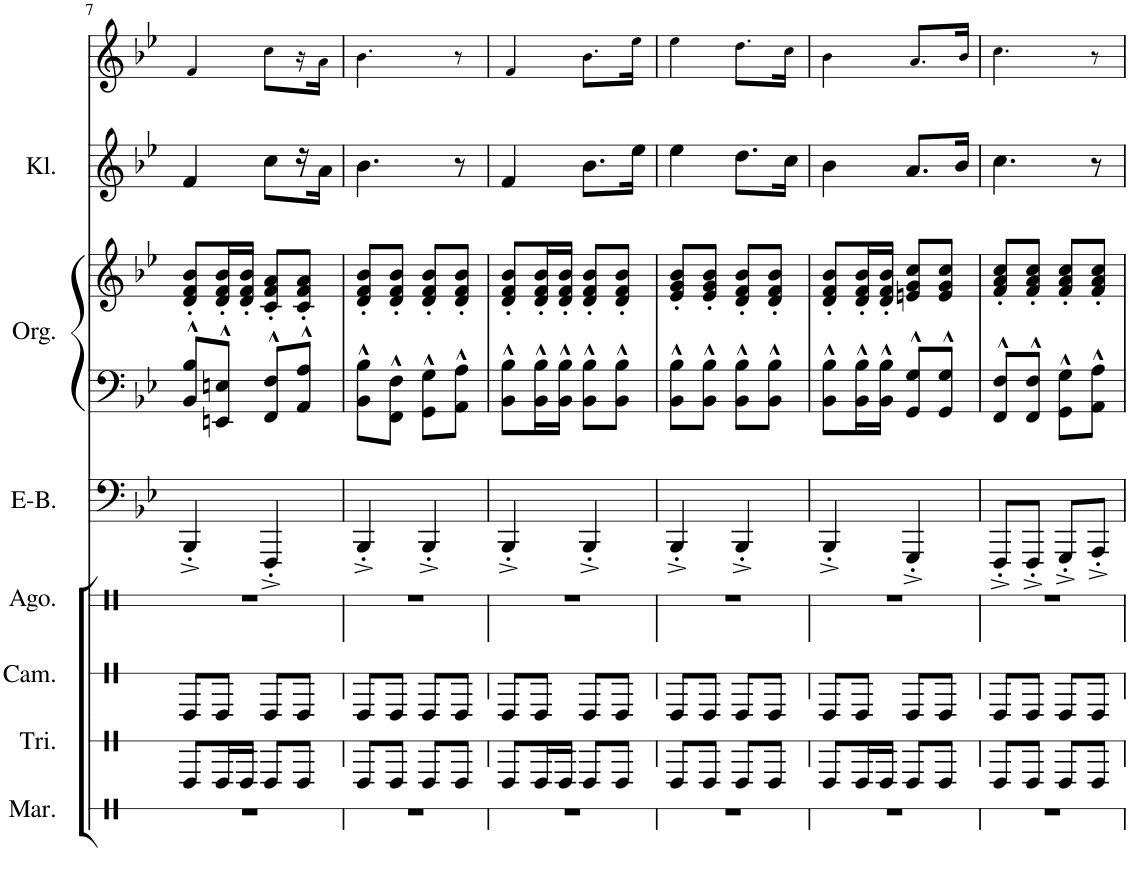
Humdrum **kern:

**kern	**kern	**kern	**kern	**kern	**kern	**kern	**kern	**kern
*part8	*part7	*part6	*part5	*part4	*part3	*part3	*part2	*part1
*staff9	*staff8	*staff7	*staff6	*staff5	*staff4	*staff3	*staff2	*staff1
*I"Maracas	*I"Triangel	*I"Campana/Cowbell	*I"Agogo	*I"E-Bass	*I"Orgel	*	*I"Klarinette	*I"[Voice]
*I'Mar.	*I'Tri.	*I'Cam.	*I'Ago.	*I'E-B.	*I'Org.	*	*I'Kl.	*I'V
!!LO:PB:g=z
*clefX	*clefX	*clefX	*clefX	*clefF4	*clefF4	*clefG2	*clefG2	*clefG2
*	*	*	*	*	*	*	*Trd1c2	*
*k[]	*k[]	*k[]	*k[]	*k[b-e-]	*k[b-e-]	*k[b-e-]	*k[b-e-]	*k[b-e-]
*	*	*	*	*B-:	*B-:	*B-:	*B-:	*B-:
*M2/4	*M2/4	*M2/4	*M2/4	*M2/4	*M2/4	*M2/4	*M2/4	*M2/4
=7	=7	=7	=7	=7	=7	=7	=7	=7
2r	8e/L	8e/L	2r	4BBB-'^/	8BB-/^^ 8B-/^^L	8d/' 8f/' 8b-/'L	4f/	4f!/
.	16e/L	8e/J	.	.	8EEn/^^ 8En/^^J	16d/' 16f/' 16b-/'L	.	.
.	16e/JJ	.	.	.	.	16d/' 16f/' 16b-/'JJ	.	.
.	8e/L	8e/L	.	4FFF'^/	8FF/^^ 8F/^^L	8c/' 8f/' 8a/'L	8cc\L	8cc!\L
.	8e/J	8e/J	.	.	8AA/^^ 8A/^^J	8c/' 8f/' 8a/'J	16r	16r
.	.	.	.	.	.	.	16a\JJ	16a!\JJ
=8	=8	=8	=8	=8	=8	=8	=8	=8
2r	8e/L	8e/L	2r	4BBB-'^/	8BB-\^^ 8B-\^^L	8d/' 8f/' 8b-/'L	4.b-\	4.b-!\
.	8e/J	8e/J	.	.	8FF\^^ 8F\^^J	8d/' 8f/' 8b-/'J	.	.
.	8e/L	8e/L	.	4BBB-'^/	8GG\^^ 8G\^^L	8d/' 8f/' 8b-/'L	.	.
.	8e/J	8e/J	.	.	8AA\^^ 8A\^^J	8d/' 8f/' 8b-/'J	8r	8r
=9	=9	=9	=9	=9	=9	=9	=9	=9
2r	8e/L	8e/L	2r	4BBB-'^/	8BB-\^^ 8B-\^^L	8d/' 8f/' 8b-/'L	4f/	4f!/
.	16e/L	8e/J	.	.	16BB-\^^ 16B-\^^L	16d/' 16f/' 16b-/'L	.	.
.	16e/JJ	.	.	.	16BB-\^^ 16B-\^^JJ	16d/' 16f/' 16b-/'JJ	.	.
.	8e/L	8e/L	.	4BBB-'^/	8BB-\^^ 8B-\^^L	8d/' 8f/' 8b-/'L	8.b-\L	8.b-!\L
.	8e/J	8e/J	.	.	8BB-\^^ 8B-\^^J	8d/' 8f/' 8b-/'J	.	.
.	.	.	.	.	.	.	16ee-\Jk	16ee-!\Jk
=10	=10	=10	=10	=10	=10	=10	=10	=10
2r	8e/L	8e/L	2r	4BBB-'^/	8BB-\^^ 8B-\^^L	8e-/' 8g/' 8b-/'L	4ee-\	4ee-!\
.	8e/J	8e/J	.	.	8BB-\^^ 8B-\^^J	8e-/' 8g/' 8b-/'J	.	.
.	8e/L	8e/L	.	4BBB-'^/	8BB-\^^ 8B-\^^L	8d/' 8f/' 8b-/'L	8.dd\L	8.dd!\L
.	8e/J	8e/J	.	.	8BB-\^^ 8B-\^^J	8d/' 8f/' 8b-/'J	.	.
.	.	.	.	.	.	.	16cc\Jk	16cc!\Jk
=11	=11	=11	=11	=11	=11	=11	=11	=11
2r	8e/L	8e/L	2r	4BBB-'^/	8BB-\^^ 8B-\^^L	8d/' 8f/' 8b-/'L	4b-\	4b-!\
.	16e/L	8e/J	.	.	16BB-\^^ 16B-\^^L	16d/' 16f/' 16b-/'L	.	.
.	16e/JJ	.	.	.	16BB-\^^ 16B-\^^JJ	16d/' 16f/' 16b-/'JJ	.	.
.	8e/L	8e/L	.	4GGG'^/	8GG/^^ 8G/^^L	8en/ 8g/ 8cc/L	8.a/L	8.a!/L
.	8e/J	8e/J	.	.	8GG/^^ 8G/^^J	8e/ 8g/ 8cc/J	.	.
.	.	.	.	.	.	.	16b-/Jk	16b-!/Jk
=12	=12	=12	=12	=12	=12	=12	=12	=12
2r	8e/L	8e/L	2r	8FFF'^/L	8FF/^^ 8F/^^L	8f/' 8a/' 8cc/'L	4.cc\	4.cc!\
.	8e/J	8e/J	.	8FFF'^/J	8FF/^^ 8F/^^J	8f/' 8a/' 8cc/'J	.	.
.	8e/L	8e/L	.	8GGG'^/L	8GG\^^ 8G\^^L	8f/' 8a/' 8cc/'L	.	.
.	8e/J	8e/J	.	8AAA'^/J	8AA\^^ 8A\^^J	8f/' 8a/' 8cc/'J	8r	8r
=	=	=	=	=	=	=	=	=
*-	*-	*-	*-	*-	*-	*-	*-	*-
